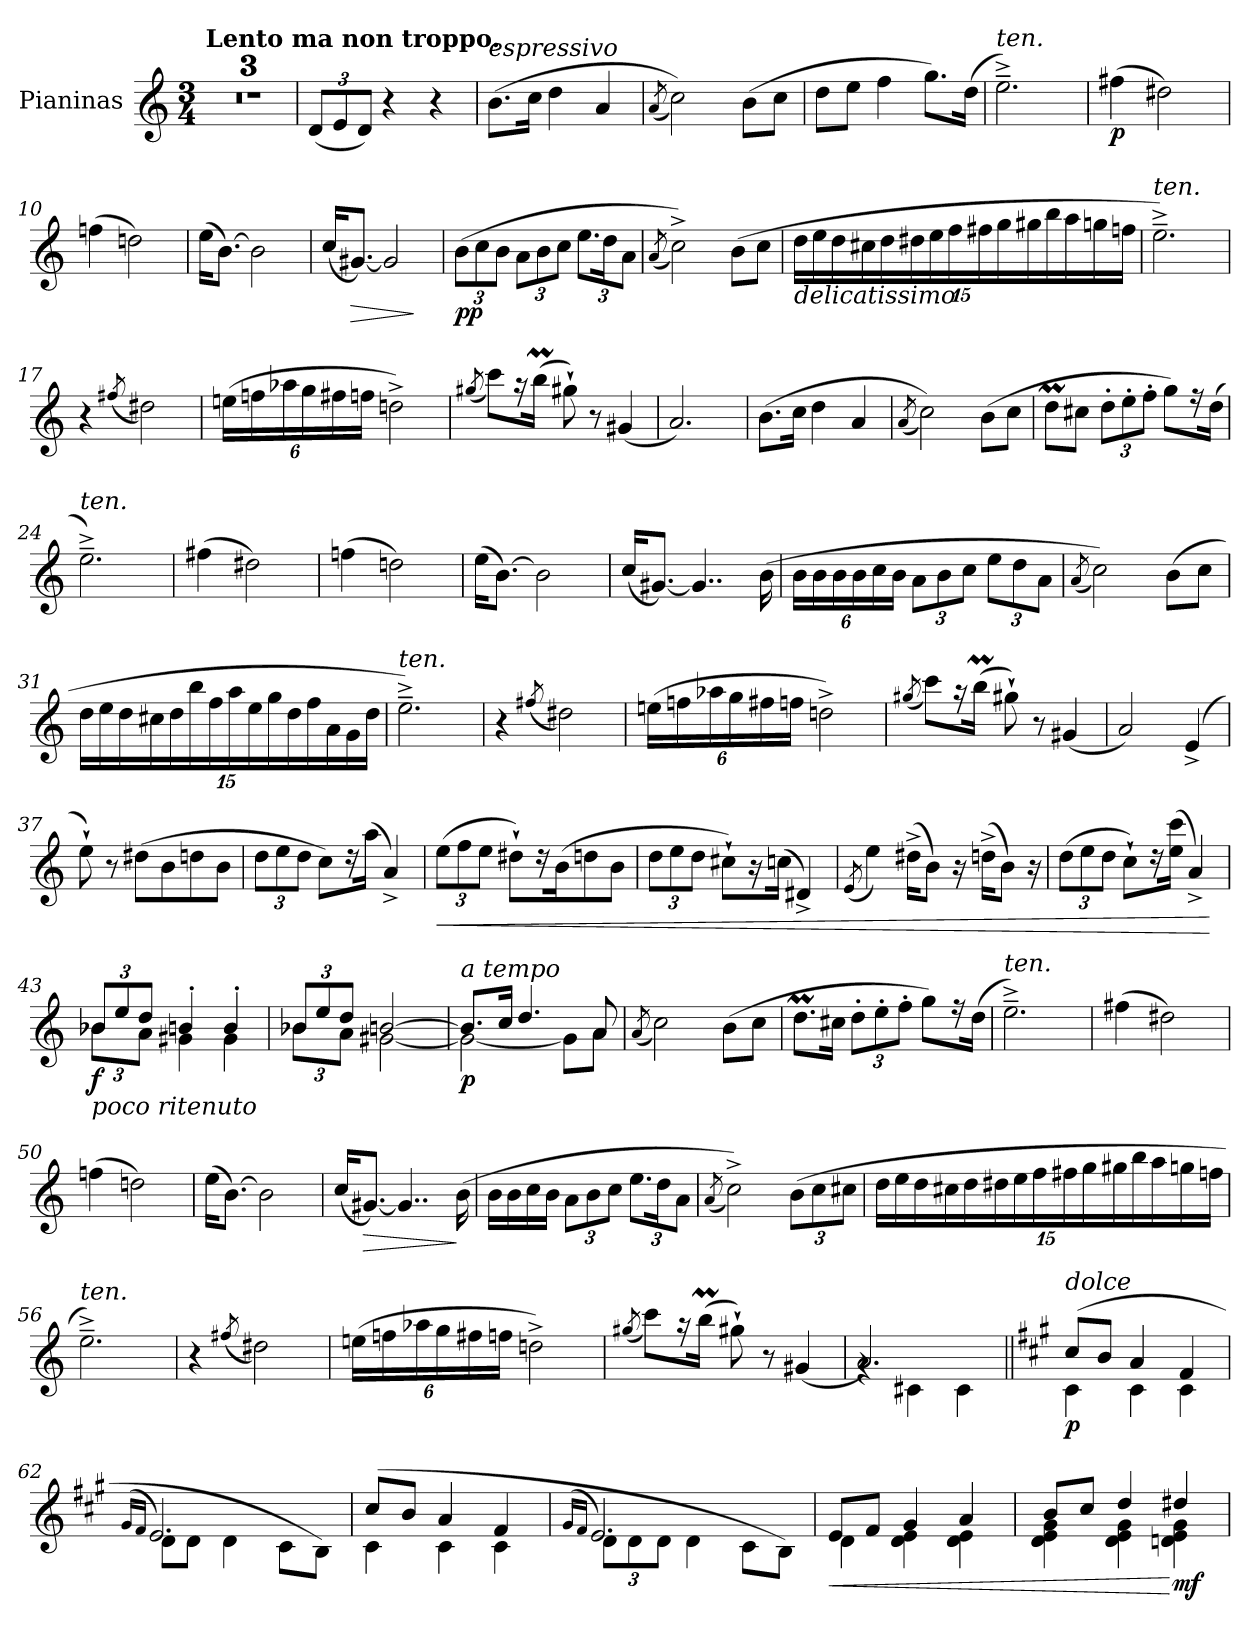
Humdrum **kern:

**kern	**dynam
*part1	*part1
*staff1	*staff1
*I"Pianinas	*
*clefG2	*
*k[]	*
*M3/4	*
*MM87	*
=1	=1
!LO:TX:a:B:t=Lento ma non troppo.	!
2.r	.
=2	=2
2.r	.
=3	=3
2.r	.
=4	=4
*Xbrackettup	*
(12d/L	.
12e/	.
12d/J)	.
4r	.
4r	.
=5	=5
!LO:TX:a:i:t=espressivo	!
(8.b\L	.
16cc\Jk	.
4dd\	.
4a/	.
=6	=6
(8qa/	.
2cc\))	.
(8b\L	.
8cc\J	.
=7	=7
8dd\L	.
8ee\J	.
4ff\	.
8.gg\L)	.
(16dd\Jk	.
!!LO:LB:g=z
=8	=8
!LO:TX:a:i:t=ten.	!
2.ee~^\)	.
=9	=9
!	!LO:DY:b
(4ff#X\	p
2dd#X\)	.
=10	=10
(4ffn\	.
2ddn\)	.
=11	=11
(16ee\KL	.
[8.b\J)	.
2b\]	.
=12	=12
(16cc/KL	.
!	!LO:HP:b
[8.g#X/J)	>
2g#/]	.
.	]
=13	=13
!	!LO:DY:b
(12b\L	pp
12cc\	.
12b\J	.
12a\L	.
12b\	.
12cc\J	.
12.ee\L	.
24dd\K	.
12a\J	.
=14	=14
(8qa/	.
2cc^\))	.
(8b\L	.
8cc\J	.
!!LO:LB:g=z
=15	=15
!LO:TX:b:i:t=delicatissimo	!
20dd!\L	.
20ee!\	.
20dd!\	.
20cc#X!\	.
20dd!\	.
20dd#X!\	.
20ee!\	.
20ff!\	.
20ff#X!\	.
20gg!\	.
20gg#X!\	.
20bb!\	.
20aa!\	.
20ggn!\	.
20ffn!\J	.
=16	=16
!LO:TX:a:i:t=ten.	!
2.ee~^\)	.
=17	=17
4r	.
(8qff#X/	.
2dd#X\)	.
=18	=18
(24een\LL	.
24ffn\	.
24aa-X\	.
24gg\	.
24ff#X\	.
24ffn\JJ	.
2ddn^\)	.
!!LO:LB:g=z
=19	=19
(8qgg#X/	.
8ccc\L)	.
16raa	.
(16bbm\Jk	.
8gg#`\)	.
8r	.
(4g#X/	.
=20	=20
2.a/)	.
=21	=21
(8.b\L	.
16cc\Jk	.
4dd\	.
4a/	.
=22	=22
(8qa/	.
2cc\))	.
(8b\L	.
8cc\J	.
=23	=23
8ddM\L	.
8cc#X\J	.
12dd'\L	.
12ee'\	.
12ff'\J	.
8gg\L)	.
16rff	.
(16dd\Jk	.
=24	=24
!LO:TX:a:i:t=ten.	!
2.ee~^\)	.
!!LO:LB:g=z
=25	=25
(4ff#X\	.
2dd#X\)	.
=26	=26
(4ffn\	.
2ddn\)	.
=27	=27
(16ee\KL	.
[8.b\J)	.
2b\]	.
=28	=28
(16cc/KL	.
[8.g#X/J)	.
4..g#/]	.
(16b\	.
=29	=29
24b\LL	.
24b\	.
24b\	.
24b\	.
24cc\	.
24b\JJ	.
12a\L	.
12b\	.
12cc\J	.
12ee\L	.
12dd\	.
12a\J	.
=30	=30
(8qa/	.
2cc\))	.
(8b\L	.
8cc\J	.
!!LO:PB:g=z
=31	=31
20dd!\L	.
20ee!\	.
20dd!\	.
20cc#X!\	.
20dd!\	.
20bb!\	.
20ff!\	.
20aa!\	.
20ee!\	.
20gg!\	.
20dd!\	.
20ff!\	.
20a!\	.
20g!\	.
20dd!\J	.
=32	=32
!LO:TX:a:i:t=ten.	!
2.ee~^\)	.
=33	=33
4r	.
(8qff#X/	.
2dd#X\)	.
=34	=34
(24een\LL	.
24ffn\	.
24aa-X\	.
24gg\	.
24ff#X\	.
24ffn\JJ	.
2ddn^\)	.
!!LO:LB:g=z
=35	=35
(8qgg#X/	.
8ccc\L)	.
16raa	.
(16bbm\Jk	.
8gg#`\)	.
8r	.
(4g#X/	.
=36	=36
2a/)	.
(>4e^/	.
=37	=37
*MM115	*
8ee`\)	.
8r	.
(8dd#X\L	.
8b\	.
8ddn\	.
8b\J	.
=38	=38
12dd\L	.
12ee\	.
12dd\J	.
8cc\L)	.
16rdd	.
(16aa\Jk	.
4a^/)	.
=39	=39
!	!LO:HP:b
(12ee\L	<
12ff\	.
12ee\J	.
8dd#X`\L)	.
16rdd	.
(16b\K	.
8ddn\	.
8b\J	.
!!LO:LB:g=z
=40	=40
12dd\L	.
12ee\	.
12dd\J	.
8cc#X`\L)	.
16r	.
(16ccn\Jk	.
4d#X^/)	.
=41	=41
(>8qe/	.
4ee\)	.
(16dd#X^\KL	.
8b\J)	.
16r	.
(16ddn^\KL	.
8b\J)	.
16r	.
=42	=42
(12dd\L	.
12ee\	.
12dd\J	.
8cc`\L)	.
16rdd	.
(16ee\ 16ccc\Jk	.
4a^/)	.
.	[
=43	=43
*^	*
*	*brackettup	*
!LO:TX:b:i:t=poco ritenuto	!	!
!	!	!LO:DY:b
12b-X/L	12b-\L	f
12ee/	12rddyy	.
12dd/J	12a\J	.
*MM108	*	*
4bn'/	4g#X\	.
*MM102	*	*
4b'/	4g#\	.
!!LO:LB:g=z	!!
=44	=44	=44
*Xbrackettup	*brackettup	*
*MM95	*	*
12b-X/L	12b-\L	.
12ee/	12rddyy	.
12dd/J	12a\J	.
*MM90	*	*
[2bn/	[2g#X\	.
=45	=45	=45
*MM87	*	*
!LO:TX:a:i:t=a tempo	!	!
!	!	!LO:DY:b
8.b/L]	2g#\_	p
16cc/Jk	.	.
4.dd/	.	.
.	8g#\L]	.
8a/	8a\J	.
*v	*v	*
=46	=46
(8qa/	.
2cc\)	.
(8b\L	.
8cc\J	.
=47	=47
8.ddM\L	.
16cc#X\Jk	.
*Xbrackettup	*
12dd'\L	.
12ee'\	.
12ff'\J	.
8gg\L)	.
16rff	.
(16dd\Jk	.
=48	=48
!LO:TX:a:i:t=ten.	!
2.ee~^\)	.
=49	=49
(4ff#X\	.
2dd#X\)	.
!!LO:LB:g=z
=50	=50
(4ffn\	.
2ddn\)	.
=51	=51
(16ee\KL	.
[8.b\J)	.
2b\]	.
=52	=52
(16cc/KL	.
!	!LO:HP:b
[8.g#X/J)	>
4..g#/]	.
(16b\	]
=53	=53
16b\LL	.
16b\	.
16cc\	.
16b\JJ	.
12a\L	.
12b\	.
12cc\J	.
12.ee\L	.
24dd\K	.
12a\J	.
=54	=54
(8qa/	.
2cc^\))	.
(12b\L	.
12cc\	.
12cc#X\J	.
!!LO:LB:g=z
=55	=55
20dd!\L	.
20ee!\	.
20dd!\	.
20cc#X!\	.
20dd!\	.
20dd#X!\	.
20ee!\	.
20ff!\	.
20ff#X!\	.
20gg!\	.
20gg#X!\	.
20bb!\	.
20aa!\	.
20ggn!\	.
20ffn!\J	.
=56	=56
!LO:TX:a:i:t=ten.	!
2.ee~^\)	.
=57	=57
4r	.
(8qff#X/	.
2dd#X\)	.
=58	=58
(24een\LL	.
24ffn\	.
24aa-X\	.
24gg\	.
24ff#X\	.
24ffn\JJ	.
2ddn^\)	.
!!LO:PB:g=z
=59	=59
(8qgg#X/	.
8ccc\L)	.
16raa	.
(16bbm\Jk	.
8gg#`\)	.
8r	.
(>4g#X/	.
=60	=60
*^	*
2.a/)	4rg	.
.	4c#X\	.
.	4c#\	.
=61||	=61||	=61||
*k[f#c#g#]	*	*
*MM110	*	*
!LO:TX:a:i:t=dolce	!	!
!	!	!LO:DY:b
(8cc#/L	4c#\	p
8b/J	.	.
4a/	4c#\	.
4f#/	4c#\	.
=62	=62	=62
(16qg#/LL	.	.
16qf#/JJ	.	.
2.e/)	8d\L	.
.	8d\J	.
.	4d\	.
.	8c#\L	.
.	8B\J)	.
=63	=63	=63
(8cc#/L	4c#\	.
8b/J	.	.
4a/	4c#\	.
4f#/	4c#\	.
!!LO:LB:g=z	!!
=64	=64	=64
(16qg#/LL	.	.
16qf#/JJ	.	.
2.e/)	12d\L	.
.	12d\	.
.	12d\J	.
.	4d\	.
.	8c#\L	.
.	8B\J)	.
=65	=65	=65
!	!	!LO:HP:b
8e/L	4d\	<
8f#/J	.	.
4g#/	4d\ 4e\	.
4a/	4d\ 4e\	.
=66	=66	=66
8b/L	4d\ 4e\ 4g#\	.
8cc#/J	.	.
4dd/	4d\ 4e\ 4g#\	.
!	!	!LO:DY:n=1:b
4dd#X/	4dn\ 4e\ 4g#\	[ mf
*v	*v	*
=	=
*-	*-
